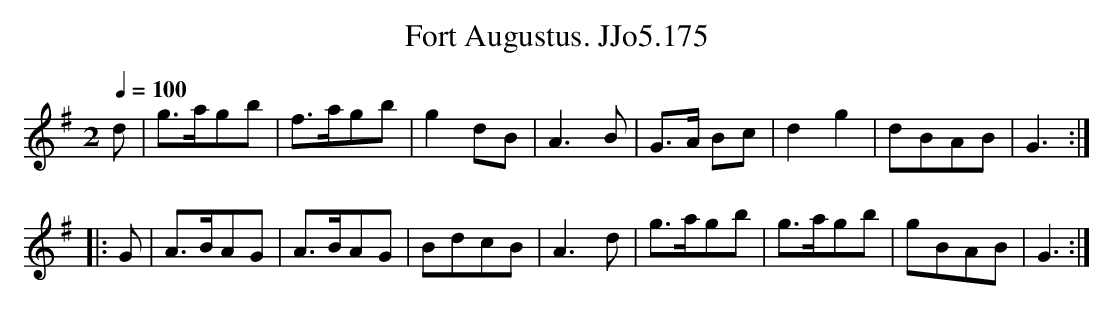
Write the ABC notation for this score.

X:1
T:Fort Augustus. JJo5.175
M:2
L:1/8
Q:1/4=100
K:G
d|g>agb|f>agb|g2dB|A3B|\
G>A Bc|d2g2|dBAB|G3:|
|:G|A>BAG|A>BAG|BdcB|A3d|\
g>agb|g>agb|gBAB|G3:|
